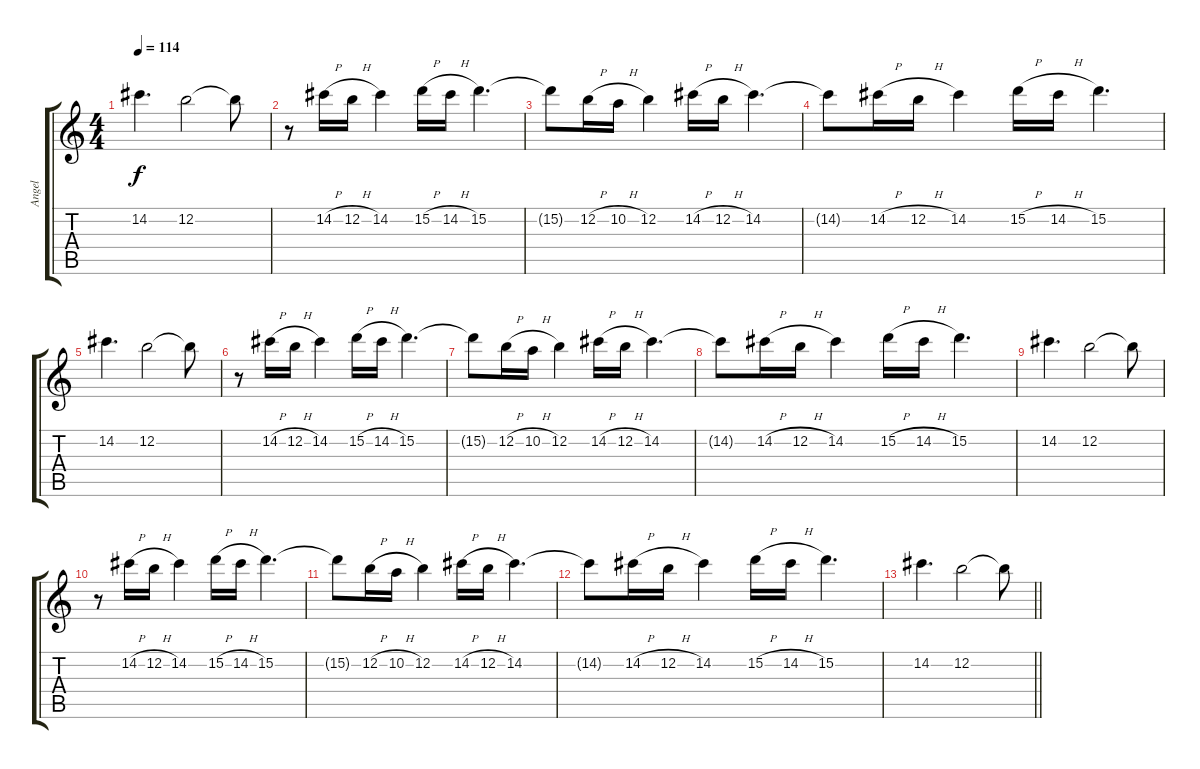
\track ("Angel" "Angel") {instrument distortionguitar}
\staff {score tabs}
\tuning (E4 B3 G3 D3 A2 E2) {hide}
\ts (4 4)
\tempo 114
\clef g2
\ks c
14.2.4{d dy f} 12.2.2 12.2{t}.8 |
r.8 14.2{h}.16 12.2{h}.16 14.2.4 15.2{h}.16 14.2{h}.16 15.2.4{d} |
15.2{t}.8 12.2{h}.16 10.2{h}.16 12.2.4 14.2{h}.16 12.2{h}.16 14.2.4{d} |
14.2{t}.8 14.2{h}.16 12.2{h}.16 14.2.4 15.2{h}.16 14.2{h}.16 15.2.4{d} |
14.2.4{d} 12.2.2 12.2{t}.8 |
r.8 14.2{h}.16 12.2{h}.16 14.2.4 15.2{h}.16 14.2{h}.16 15.2.4{d} |
15.2{t}.8 12.2{h}.16 10.2{h}.16 12.2.4 14.2{h}.16 12.2{h}.16 14.2.4{d} |
14.2{t}.8 14.2{h}.16 12.2{h}.16 14.2.4 15.2{h}.16 14.2{h}.16 15.2.4{d} |
14.2.4{d} 12.2.2 12.2{t}.8 |
r.8 14.2{h}.16 12.2{h}.16 14.2.4 15.2{h}.16 14.2{h}.16 15.2.4{d} |
15.2{t}.8 12.2{h}.16 10.2{h}.16 12.2.4 14.2{h}.16 12.2{h}.16 14.2.4{d} |
14.2{t}.8 14.2{h}.16 12.2{h}.16 14.2.4 15.2{h}.16 14.2{h}.16 15.2.4{d} |
\barLineRight lightlight
14.2.4{d} 12.2.2 12.2{t}.8
